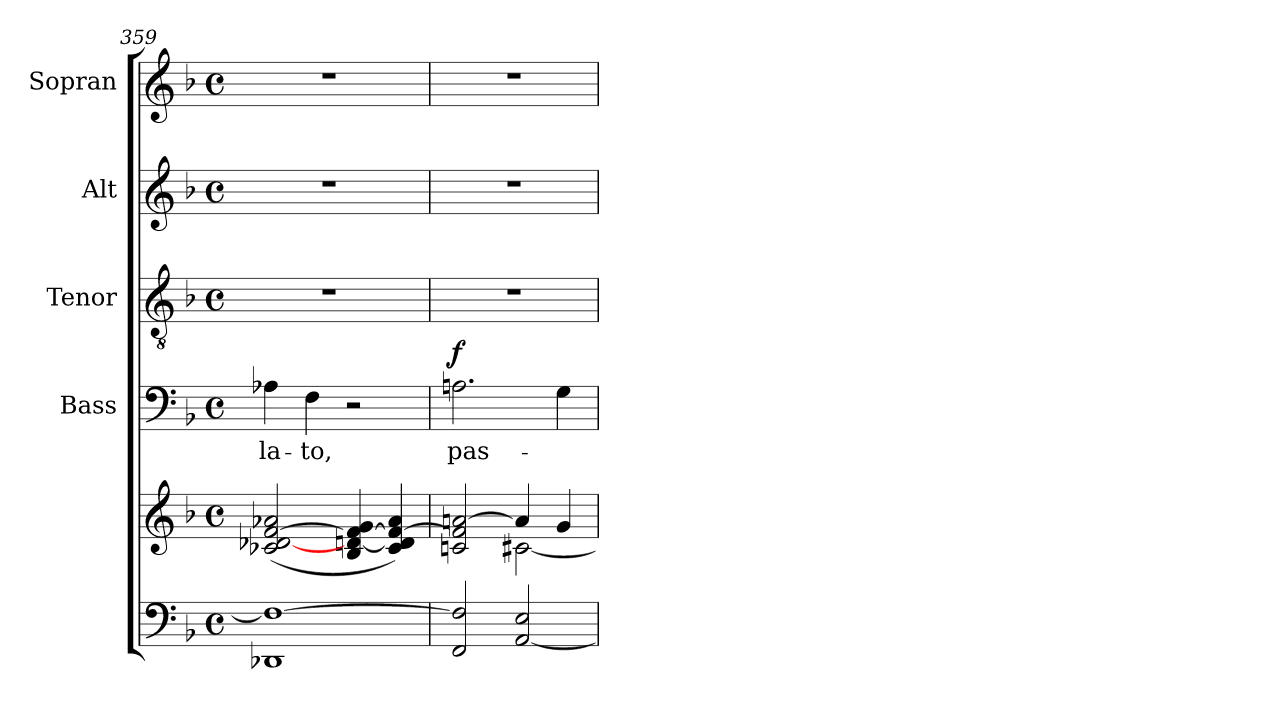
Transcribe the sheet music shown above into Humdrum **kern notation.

**kern	**kern	**kern	**text	**dynam	**kern	**kern	**kern
*part5	*part5	*part4	*part4	*part4	*part3	*part2	*part1
*staff6	*staff5	*staff4	*staff4	*staff4	*staff3	*staff2	*staff1
*	*	*I"Bass	*	*	*I"Tenor	*I"Alt	*I"Sopran
*	*	*I'B.	*	*	*I'T.	*I'A.	*I'S.
*clefF4	*clefG2	*clefF4	*	*	*clefGv2	*clefG2	*clefG2
*k[b-]	*k[b-]	*k[b-]	*	*	*k[b-]	*k[b-]	*k[b-]
*F:	*F:	*F:	*	*	*F:	*F:	*F:
*M4/4	*M4/4	*M4/4	*	*	*M4/4	*M4/4	*M4/4
*met(c)	*met(c)	*met(c)	*	*	*met(c)	*met(c)	*met(c)
=359	=359	=359	=359	=359	=359	=359	=359
!	!	!	!LO:LY:b	!	!	!	!
1DD-X 1F_	(2c-X/ [2d-X/ [2f/ 2a-X/	4A-X\	-la-	.	1r	1r	1r
!	!	!	!LO:LY:b	!	!	!	!
.	.	4F\	-to,	.	.	.	.
.	4B-/ [4dn/ 4f/_ 4g/	2r	.	.	.	.	.
.	4c-/ 4d/] 4f/_ 4a-/)	.	.	.	.	.	.
=360	=360	=360	=360	=360	=360	=360	=360
*	*^	*	*	*	*	*	*
!	!	!	!	!LO:LY:b	!LO:DY:a	!	!	!
2FF/ 2F/]	2cn/ 2f/] [>2an/	2ryy	2.An\	pas-	f	1r	1r	1r
[2AA/ 2E/	4a/]	[<2c#X\	.	.	.	.	.	.
.	4g/	.	4G\	.	.	.	.	.
*	*v	*v	*	*	*	*	*	*
=	=	=	=	=	=	=	=
*-	*-	*-	*-	*-	*-	*-	*-
